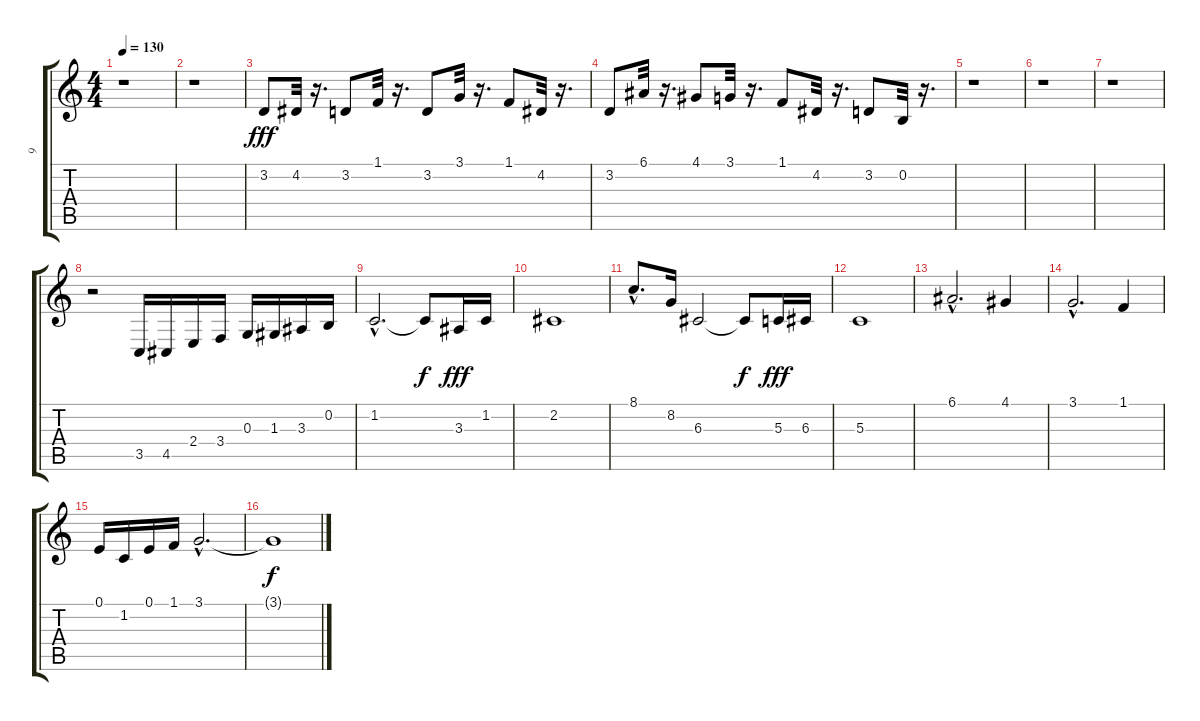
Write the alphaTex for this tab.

\track ("9" "9") {instrument stringensemble1}
\staff {score tabs}
\tuning (E4 B3 G3 D3 A2 E2) {hide}
\ts (4 4)
\tempo 130
\clef g2
\ks c
r.1{dy fff instrument stringensemble1} |
r.1 |
3.2.8 4.2.32 r.16{d} 3.2.8 1.1.32 r.16{d} 3.2.8 3.1.32 r.16{d} 1.1.8 4.2.32 r.16{d} |
3.2.8 6.1.32 r.16{d} 4.1.8 3.1.32 r.16{d} 1.1.8 4.2.32 r.16{d} 3.2.8 0.2.32 r.16{d} |
r.1 |
r.1 |
r.1 |
r.2 3.5.16 4.5.16 2.4.16 3.4.16 0.3.16 1.3.16 3.3.16 0.2.16 |
1.2{hac}.2{d} 1.2{t}.8{dy f} 3.3.16{dy fff} 1.2.16 |
2.2.1 |
8.1{hac}.8{d} 8.2.16 6.3.2 6.3{t}.8{dy f} 5.3.16{dy fff} 6.3.16 |
5.3.1 |
6.1{hac}.2{d} 4.1.4 |
3.1{hac}.2{d} 1.1.4 |
0.1.16 1.2.16 0.1.16 1.1.16 3.1{hac}.2{d} |
3.1{t}.1{dy f}
